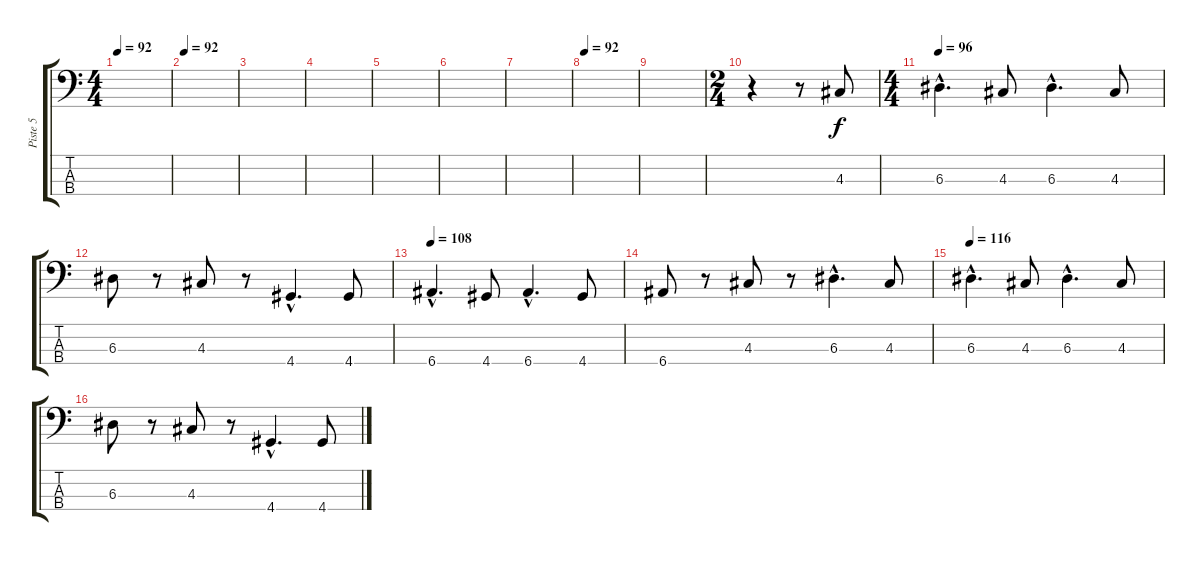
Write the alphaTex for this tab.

\track ("Piste 5" "Piste 5") {instrument electricbasspick}
\staff {score tabs}
\tuning (G2 D2 A1 E1) {hide}
\ts (4 4)
\tempo 92
\clef f4
\ks c
|
\tempo 92
|
|
|
|
|
|
\tempo 92
|
|
\ts (2 4)
r.4{volume 11} r.8 4.3.8 |
\ts (4 4)
\tempo 96
6.3{hac}.4{d} 4.3.8 6.3{hac}.4{d} 4.3.8 |
6.3.8 r.8 4.3.8 r.8 4.4{hac}.4{d} 4.4.8 |
\tempo 108
6.4{hac}.4{d} 4.4.8 6.4{hac}.4{d} 4.4.8 |
6.4.8 r.8 4.3.8 r.8 6.3{hac}.4{d} 4.3.8 |
\tempo 116
6.3{hac}.4{d} 4.3.8 6.3{hac}.4{d} 4.3.8 |
6.3.8 r.8 4.3.8 r.8 4.4{hac}.4{d} 4.4.8
